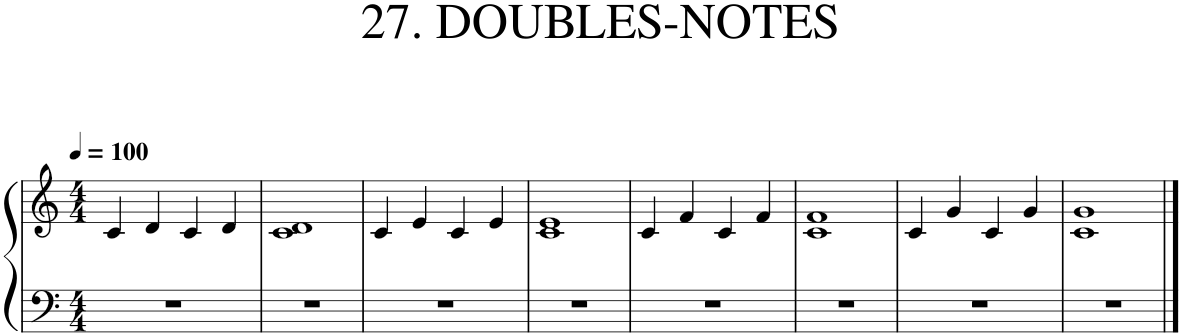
**kern	**kern
*part1	*part1
*staff2	*staff1
*I"Piano	*
*I'Pno.	*
*clefF4	*clefG2
*k[]	*k[]
*M4/4	*M4/4
*MM100	*MM100
=1	=1
1r	4c/
.	4d/
.	4c/
.	4d/
=2	=2
1r	1c 1d
=3	=3
1r	4c/
.	4e/
.	4c/
.	4e/
=4	=4
1r	1c 1e
=5	=5
1r	4c/
.	4f/
.	4c/
.	4f/
=6	=6
1r	1c 1f
=7	=7
1r	4c/
.	4g/
.	4c/
.	4g/
=8	=8
1r	1c 1g
==	==
*-	*-
